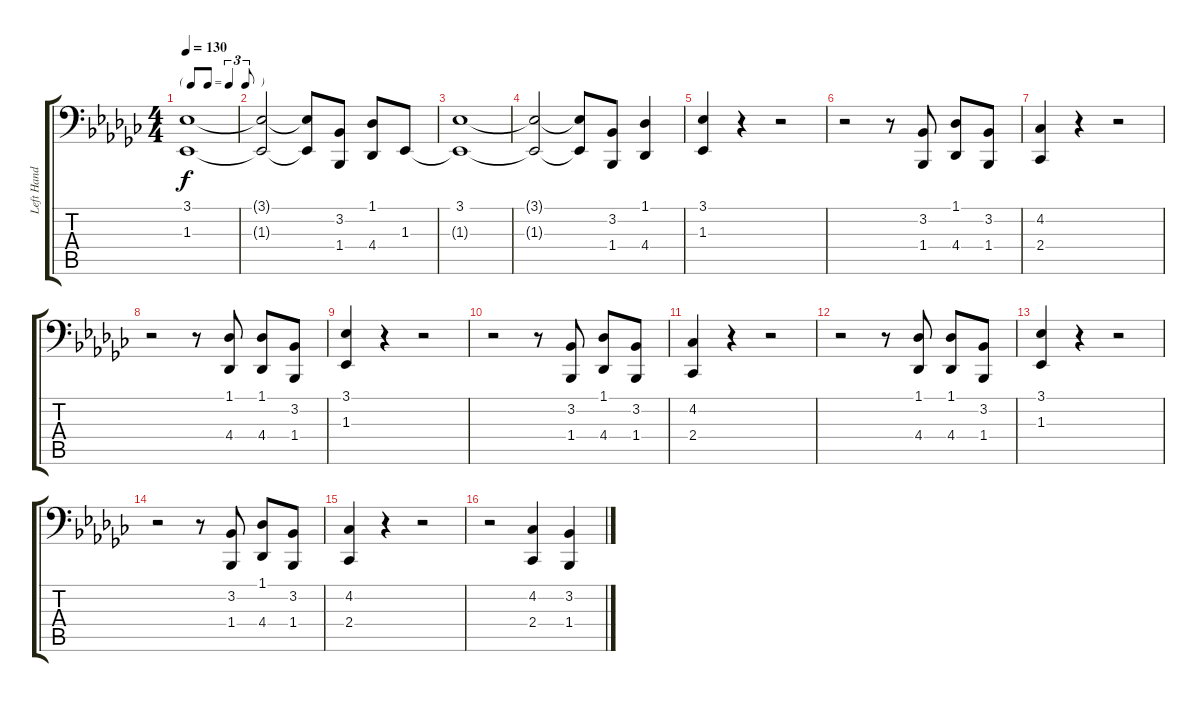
\track ("Left Hand" "Left Hand") {instrument acousticgrandpiano}
\staff {score tabs}
\tuning (C3 G2 D2 A1 E1 B0) {hide}
\ts (4 4)
\tf triplet8th
\tempo 130
\clef f4
\ks gb
(3.1 1.3).1{dy f instrument acousticgrandpiano} |
(3.1{t} 1.3{t}).2 (3.1{t} 1.3{t}).8 (3.2 1.4).8 (1.1 4.4).8 1.3.8 |
(3.1 1.3{t}).1 |
(3.1{t} 1.3{t}).2 (3.1{t} 1.3{t}).8 (3.2 1.4).8 (1.1 4.4).4 |
(3.1 1.3).4 r.4 r.2 |
r.2 r.8 (3.2 1.4).8 (1.1 4.4).8 (3.2 1.4).8 |
(4.2 2.4).4 r.4 r.2 |
r.2 r.8 (1.1 4.4).8 (1.1 4.4).8 (3.2 1.4).8 |
(3.1 1.3).4 r.4 r.2 |
r.2 r.8 (3.2 1.4).8 (1.1 4.4).8 (3.2 1.4).8 |
(4.2 2.4).4 r.4 r.2 |
r.2 r.8 (1.1 4.4).8 (1.1 4.4).8 (3.2 1.4).8 |
(3.1 1.3).4 r.4 r.2 |
r.2 r.8 (3.2 1.4).8 (1.1 4.4).8 (3.2 1.4).8 |
(4.2 2.4).4 r.4 r.2 |
r.2 (4.2 2.4).4 (3.2 1.4).4
